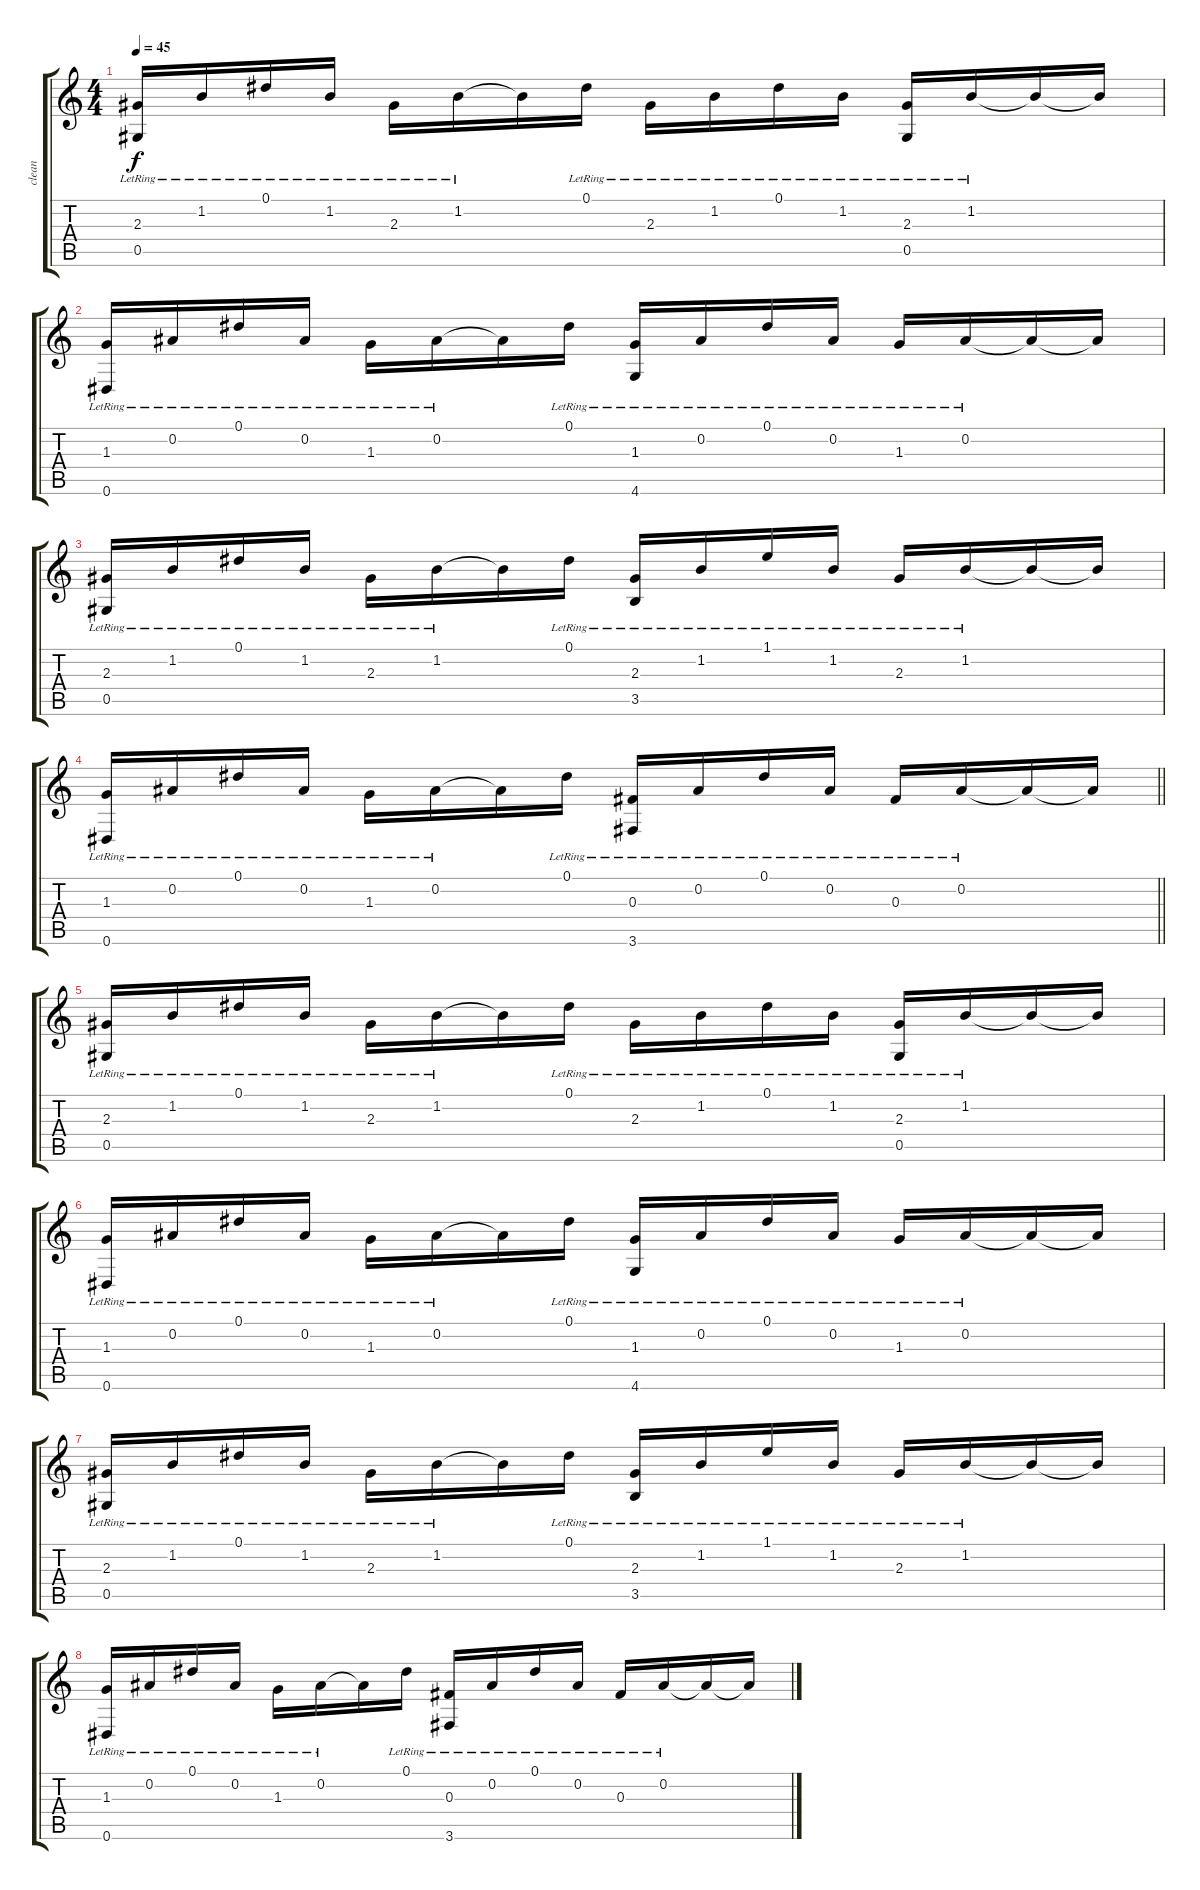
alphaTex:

\track ("clean" "clean") {instrument electricguitarjazz}
\staff {score tabs}
\tuning (Eb4 Bb3 Gb3 Db3 Ab2 Eb2) {hide}
\ts (4 4)
\tempo 45
\clef g2
\ks c
(2.3{lr} 0.5{lr}).16{dy f} 1.2{lr}.16 0.1{lr}.16 1.2{lr}.16 2.3{lr}.16 1.2{lr}.16 1.2{t}.16 0.1{lr}.16 2.3{lr}.16 1.2{lr}.16 0.1{lr}.16 1.2{lr}.16 (2.3{lr} 0.5{lr}).16 1.2{lr}.16 1.2{t}.16 1.2{t}.16 |
(1.3{lr} 0.6{lr}).16 0.2{lr}.16 0.1{lr}.16 0.2{lr}.16 1.3{lr}.16 0.2{lr}.16 0.2{t}.16 0.1{lr}.16 (1.3{lr} 4.6{lr}).16 0.2{lr}.16 0.1{lr}.16 0.2{lr}.16 1.3{lr}.16 0.2{lr}.16 0.2{t}.16 0.2{t}.16 |
(2.3{lr} 0.5{lr}).16 1.2{lr}.16 0.1{lr}.16 1.2{lr}.16 2.3{lr}.16 1.2{lr}.16 1.2{t}.16 0.1{lr}.16 (2.3{lr} 3.5{lr}).16 1.2{lr}.16 1.1{lr}.16 1.2{lr}.16 2.3{lr}.16 1.2{lr}.16 1.2{t}.16 1.2{t}.16 |
\barLineRight lightlight
(1.3{lr} 0.6{lr}).16 0.2{lr}.16 0.1{lr}.16 0.2{lr}.16 1.3{lr}.16 0.2{lr}.16 0.2{t}.16 0.1{lr}.16 (0.3{lr} 3.6{lr}).16 0.2{lr}.16 0.1{lr}.16 0.2{lr}.16 0.3{lr}.16 0.2{lr}.16 0.2{t}.16 0.2{t}.16 |
\section ("" "")
(2.3{lr} 0.5{lr}).16 1.2{lr}.16 0.1{lr}.16 1.2{lr}.16 2.3{lr}.16 1.2{lr}.16 1.2{t}.16 0.1{lr}.16 2.3{lr}.16 1.2{lr}.16 0.1{lr}.16 1.2{lr}.16 (2.3{lr} 0.5{lr}).16 1.2{lr}.16 1.2{t}.16 1.2{t}.16 |
(1.3{lr} 0.6{lr}).16 0.2{lr}.16 0.1{lr}.16 0.2{lr}.16 1.3{lr}.16 0.2{lr}.16 0.2{t}.16 0.1{lr}.16 (1.3{lr} 4.6{lr}).16 0.2{lr}.16 0.1{lr}.16 0.2{lr}.16 1.3{lr}.16 0.2{lr}.16 0.2{t}.16 0.2{t}.16 |
(2.3{lr} 0.5{lr}).16 1.2{lr}.16 0.1{lr}.16 1.2{lr}.16 2.3{lr}.16 1.2{lr}.16 1.2{t}.16 0.1{lr}.16 (2.3{lr} 3.5{lr}).16 1.2{lr}.16 1.1{lr}.16 1.2{lr}.16 2.3{lr}.16 1.2{lr}.16 1.2{t}.16 1.2{t}.16 |
(1.3{lr} 0.6{lr}).16 0.2{lr}.16 0.1{lr}.16 0.2{lr}.16 1.3{lr}.16 0.2{lr}.16 0.2{t}.16 0.1{lr}.16 (0.3{lr} 3.6{lr}).16 0.2{lr}.16 0.1{lr}.16 0.2{lr}.16 0.3{lr}.16 0.2{lr}.16 0.2{t}.16 0.2{t}.16
